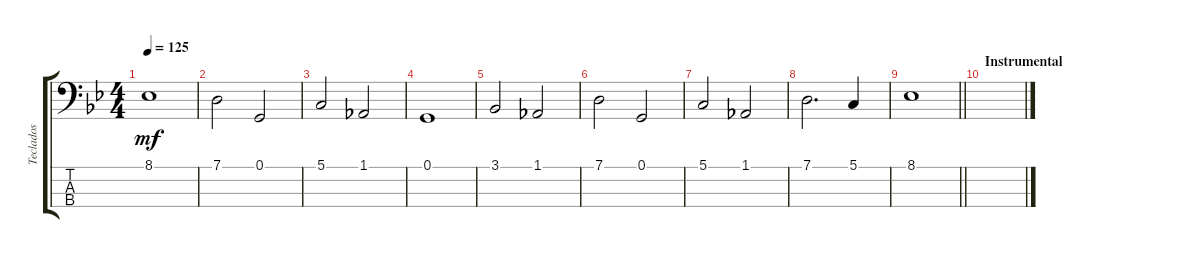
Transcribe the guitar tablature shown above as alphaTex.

\track ("Teclados" "Teclados") {instrument frenchhorn}
\staff {score tabs}
\tuning (G2 D2 A1 E1) {hide}
\ts (4 4)
\tempo 125
\clef f4
\ks gminor
8.1.1{dy mf} |
7.1.2 0.1.2 |
5.1.2 1.1.2 |
0.1.1 |
3.1.2 1.1.2 |
7.1.2 0.1.2 |
5.1.2 1.1.2 |
7.1.2{d} 5.1.4 |
\barLineRight lightlight
8.1.1 |
\section ("" "Instrumental")
